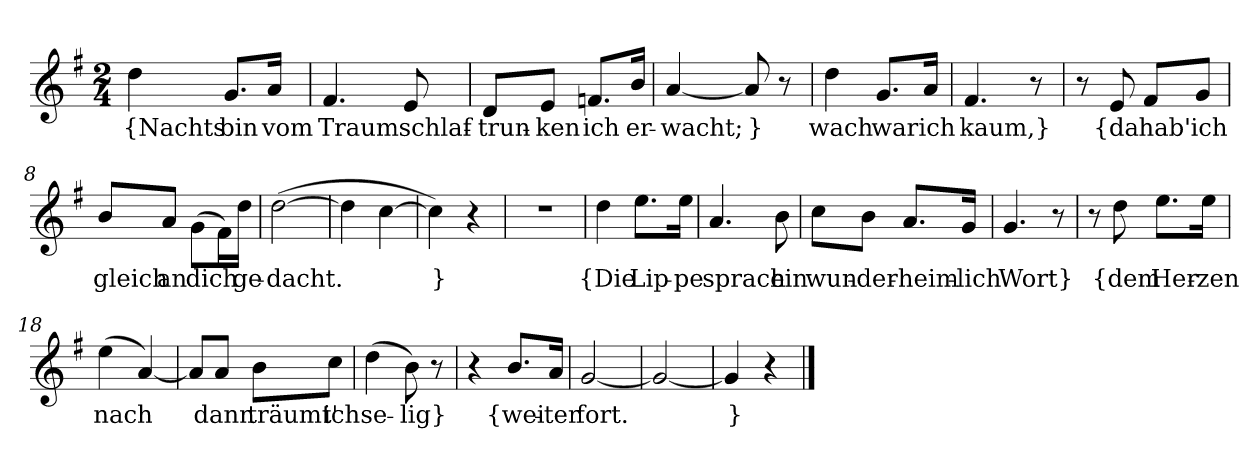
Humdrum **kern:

**kern	**text
*part1	*part1
*staff1	*staff1
*clefG2	*
*k[f#]	*
*M2/4	*
=1	=1
4dd	{Nachts
8.g/L	bin
16a/Jk	vom
=2	=2
4.f#	Traum
8e	schlaf-
=3	=3
8d/L	-trun-
8e/J	-ken
8.fn/L	ich
16b/Jk	er-
=4	=4
[4a	-wacht;
8a]	}
8r	.
=5	=5
4dd	wach
8.g/L	war
16a/Jk	ich
=6	=6
4.f#	kaum,}
8r	.
=7	=7
8r	.
8e	{da
8f#/L	hab'
8g/J	ich
=8	=8
8b/L	gleich
8a/J	an
(8g\L	dich
16f#\L)	.
16dd\JJ	ge-
=9	=9
([2dd	-dacht.
=10	=10
4dd]	.
[4cc	.
=11	=11
4cc])	}
4r	.
=12	=12
2r	.
=13	=13
4dd	{Die
8.ee\L	Lip-
16ee\Jk	-pe
=14	=14
4.a	sprach
8b	ein
=15	=15
8cc\L	wun-
8b\J	-der-
8.a/L	-heim-
16g/Jk	-lich
=16	=16
4.g	Wort}
8r	.
=17	=17
8r	.
8dd	{dem
8.ee\L	Her-
16ee\Jk	-zen
=18	=18
(4ee	nach
[4a)	.
=19	=19
8a/L]	.
8a/J	dann
8b\L	träumt'
8cc\J	ich
=20	=20
(4dd	se-
8b)	-lig}
8r	.
=21	=21
4r	.
8.b/L	{wei-
16a/Jk	-ter
=22	=22
[2g	fort.
=23	=23
2g_	.
=24	=24
4g]	}
4r	.
==	==
*-	*-
